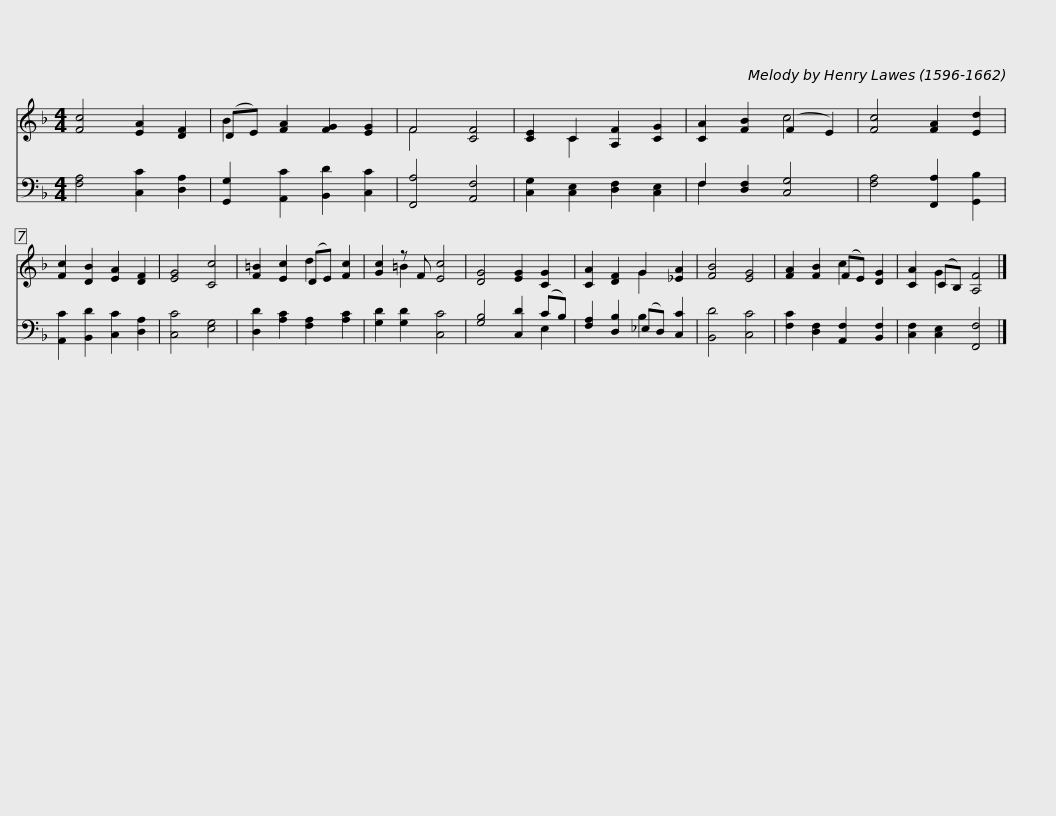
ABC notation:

X:1
%%score ( 1 2 ) ( 3 4 )
L:1/8
M:4/4
I:linebreak $
K:F
V:1 treble
V:2 treble
V:3 bass
V:4 bass
V:1
 [Fc]4 [EA]2 [DF]2 | (DE) [FA]2 [FG]2 [EG]2 | F4 [CF]4 | [CE]2 C2 [A,F]2 [CG]2 | [CA]2 [FB]2 (F2 E2) | %5
 [Fc]4 [FA]2 [Ed]2 | [Fc]2 [DB]2 [EA]2 [DF]2 |$ [EG]4 [Cc]4 | [F=B]2 [Ec]2 (DE) [Fc]2 | [Gc]2 z F [Ec]4 | %10
 [DG]4 [EG]2 [CG]2 | [CA]2 [DF]2 G2 [_EA]2 | [FB]4 [EG]4 | [FA]2 [FB]2 (FE) [DG]2 |$ [CA]2 (CB,) [A,F]4 |] %15
V:2
 x8 | B2 x6 | F4 x4 | x2 C2 x4 | x4 c4 | %5
 x8 | x8 |$ x8 | x4 d2 x2 | x2 =B2 x4 | %10
 x8 | x4 G2 x2 | x8 | x4 c2 x2 |$ x2 G2 x4 |] %15
V:3
 [F,A,]4 [C,C]2 [D,A,]2 | [G,,G,]2 [A,,C]2 [B,,D]2 [C,C]2 | [F,,A,]4 [A,,F,]4 | [C,G,]2 [C,E,]2 [D,F,]2 [C,E,]2 | F,2 [D,F,]2 [C,G,]4 | %5
 [F,A,]4 [F,,A,]2 [G,,B,]2 | [A,,C]2 [B,,D]2 [C,C]2 [D,A,]2 |$ [C,C]4 [E,G,]4 | [D,D]2 [A,C]2 [F,A,]2 [A,C]2 | [G,D]2 [G,D]2 [C,C]4 | %10
 [G,B,]4 [C,D]2 (CB,) | [F,A,]2 [D,B,]2 (_E,D,) [C,C]2 | [B,,D]4 [C,C]4 | [F,C]2 [D,F,]2 [A,,F,]2 [B,,F,]2 |$ [C,F,]2 [C,E,]2 [F,,F,]4 |] %15
V:4
 x8 | x8 | x8 | x8 | F,2 x6 | %5
 x8 | x8 |$ x8 | x8 | x8 | %10
 x6 E,2 | x4 B,2 x2 | x8 | x8 |$ x8 |] %15
